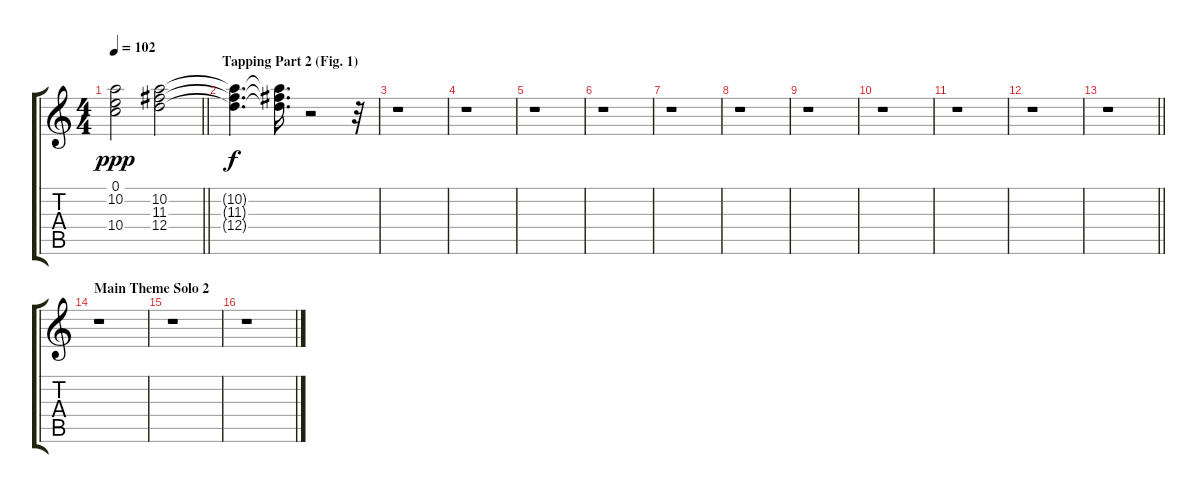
\track "" {instrument acousticguitarsteel}
\staff {score tabs}
\tuning (E4 B3 G3 D3 A2 E2) {hide}
\ts (4 4)
\tempo 102
\clef g2
\barLineRight lightlight
\ks c
(0.1 10.2 10.4).2{dy ppp} (10.2 11.3 12.4).2 |
\section ("" "Tapping Part 2 (Fig. 1)")
(10.2{t} 11.3{t} 12.4{t}).4{d dy f} (10.2{t} 11.3{t} 12.4{t}).16{d} r.2 r.32 |
r.1 |
r.1 |
r.1 |
r.1 |
r.1 |
r.1 |
r.1 |
r.1 |
r.1 |
r.1 |
\barLineRight lightlight
r.1 |
\section ("" "Main Theme Solo 2")
r.1 |
r.1 |
r.1
